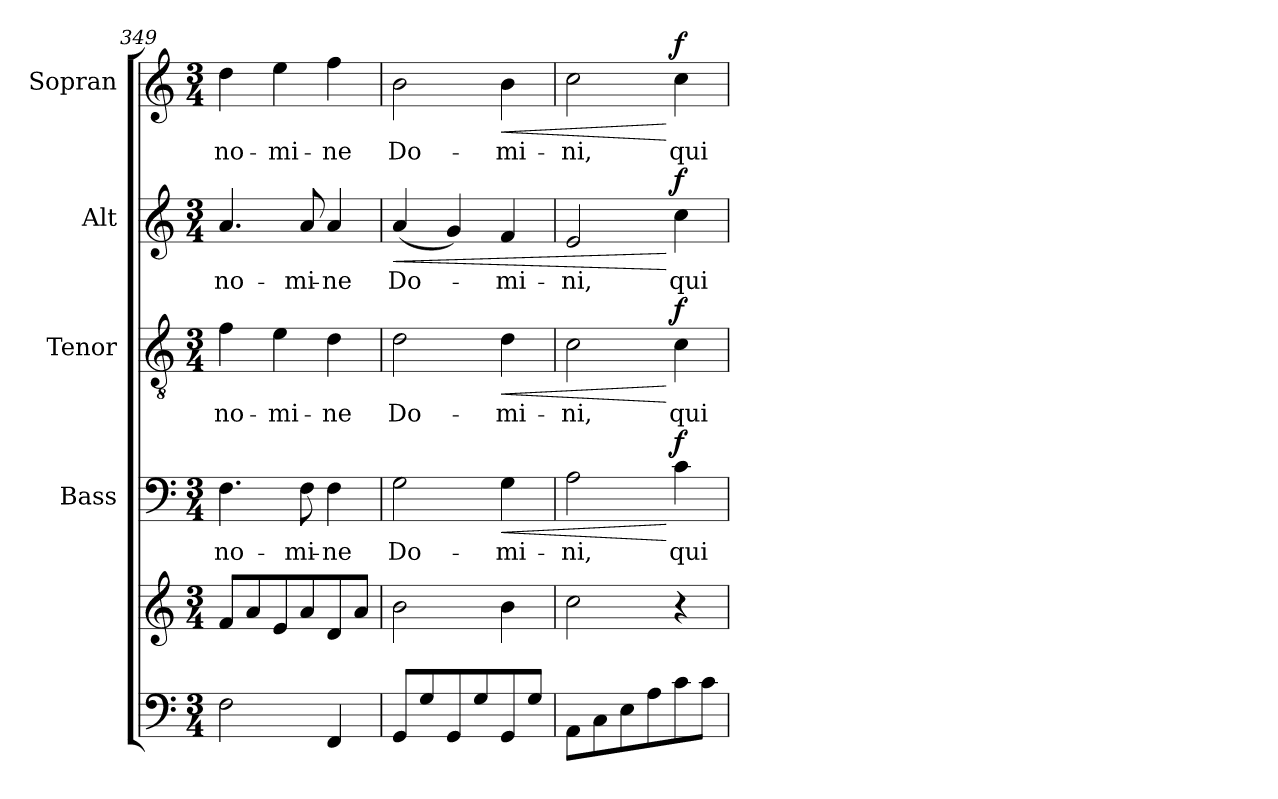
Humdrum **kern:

**kern	**kern	**kern	**text	**dynam	**kern	**text	**dynam	**kern	**text	**dynam	**kern	**text	**dynam
*part5	*part5	*part4	*part4	*part4	*part3	*part3	*part3	*part2	*part2	*part2	*part1	*part1	*part1
*staff6	*staff5	*staff4	*staff4	*staff4	*staff3	*staff3	*staff3	*staff2	*staff2	*staff2	*staff1	*staff1	*staff1
*	*	*I"Bass	*	*	*I"Tenor	*	*	*I"Alt	*	*	*I"Sopran	*	*
*	*	*I'B.	*	*	*I'T.	*	*	*I'A.	*	*	*I'S.	*	*
*clefF4	*clefG2	*clefF4	*	*	*clefGv2	*	*	*clefG2	*	*	*clefG2	*	*
*k[]	*k[]	*k[]	*	*	*k[]	*	*	*k[]	*	*	*k[]	*	*
*C:	*C:	*C:	*	*	*C:	*	*	*C:	*	*	*C:	*	*
*M3/4	*M3/4	*M3/4	*	*	*M3/4	*	*	*M3/4	*	*	*M3/4	*	*
=349	=349	=349	=349	=349	=349	=349	=349	=349	=349	=349	=349	=349	=349
!	!	!	!LO:LY:b	!	!	!LO:LY:b	!	!	!LO:LY:b	!	!	!LO:LY:b	!
2F\	8f/L	4.F\	no-	.	4f\	no-	.	4.a/	no-	.	4dd\	no-	.
.	8a/	.	.	.	.	.	.	.	.	.	.	.	.
!	!	!	!	!	!	!LO:LY:b	!	!	!	!	!	!LO:LY:b	!
.	8e/	.	.	.	4e\	-mi-	.	.	.	.	4ee\	-mi-	.
!	!	!	!LO:LY:b	!	!	!	!	!	!LO:LY:b	!	!	!	!
.	8a/	8F\	-mi-	.	.	.	.	8a/	-mi-	.	.	.	.
!	!	!	!LO:LY:b	!	!	!LO:LY:b	!	!	!LO:LY:b	!	!	!LO:LY:b	!
4FF/	8d/	4F\	-ne	.	4d\	-ne	.	4a/	-ne	.	4ff\	-ne	.
.	8a/J	.	.	.	.	.	.	.	.	.	.	.	.
!!LO:PB:g=z
=350	=350	=350	=350	=350	=350	=350	=350	=350	=350	=350	=350	=350	=350
!	!	!	!LO:LY:b	!	!	!LO:LY:b	!	!	!LO:LY:b	!LO:HP:b	!	!LO:LY:b	!
8GG/L	2b\	2G\	Do-	.	2d\	Do-	.	(<4a/	Do-	<	2b\	Do-	.
8G/	.	.	.	.	.	.	.	.	.	.	.	.	.
8GG/	.	.	.	.	.	.	.	4g/)	.	.	.	.	.
8G/	.	.	.	.	.	.	.	.	.	.	.	.	.
!	!	!	!LO:LY:b	!LO:HP:b	!	!LO:LY:b	!LO:HP:b	!	!LO:LY:b	!	!	!LO:LY:b	!LO:HP:b
8GG/	4b\	4G\	-mi-	<	4d\	-mi-	<	4f/	-mi-	.	4b\	-mi-	<
8G/J	.	.	.	.	.	.	.	.	.	.	.	.	.
=351	=351	=351	=351	=351	=351	=351	=351	=351	=351	=351	=351	=351	=351
!	!	!	!LO:LY:b	!	!	!LO:LY:b	!	!	!LO:LY:b	!	!	!LO:LY:b	!
8AA\L	2cc\	2A\	-ni,	.	2c\	-ni,	.	2e/	-ni,	.	2cc\	-ni,	.
8C\	.	.	.	.	.	.	.	.	.	.	.	.	.
8E\	.	.	.	.	.	.	.	.	.	.	.	.	.
8A\	.	.	.	.	.	.	.	.	.	.	.	.	.
!	!	!	!LO:LY:b	!LO:DY:n=1:a	!	!LO:LY:b	!LO:DY:n=1:a	!	!LO:LY:b	!LO:DY:n=1:a	!	!LO:LY:b	!LO:DY:n=1:a
8c\	4r	4c\	qui	[ f	4c\	qui	[ f	4cc\	qui	[ f	4cc\	qui	[ f
8c\J	.	.	.	.	.	.	.	.	.	.	.	.	.
=	=	=	=	=	=	=	=	=	=	=	=	=	=
*-	*-	*-	*-	*-	*-	*-	*-	*-	*-	*-	*-	*-	*-
